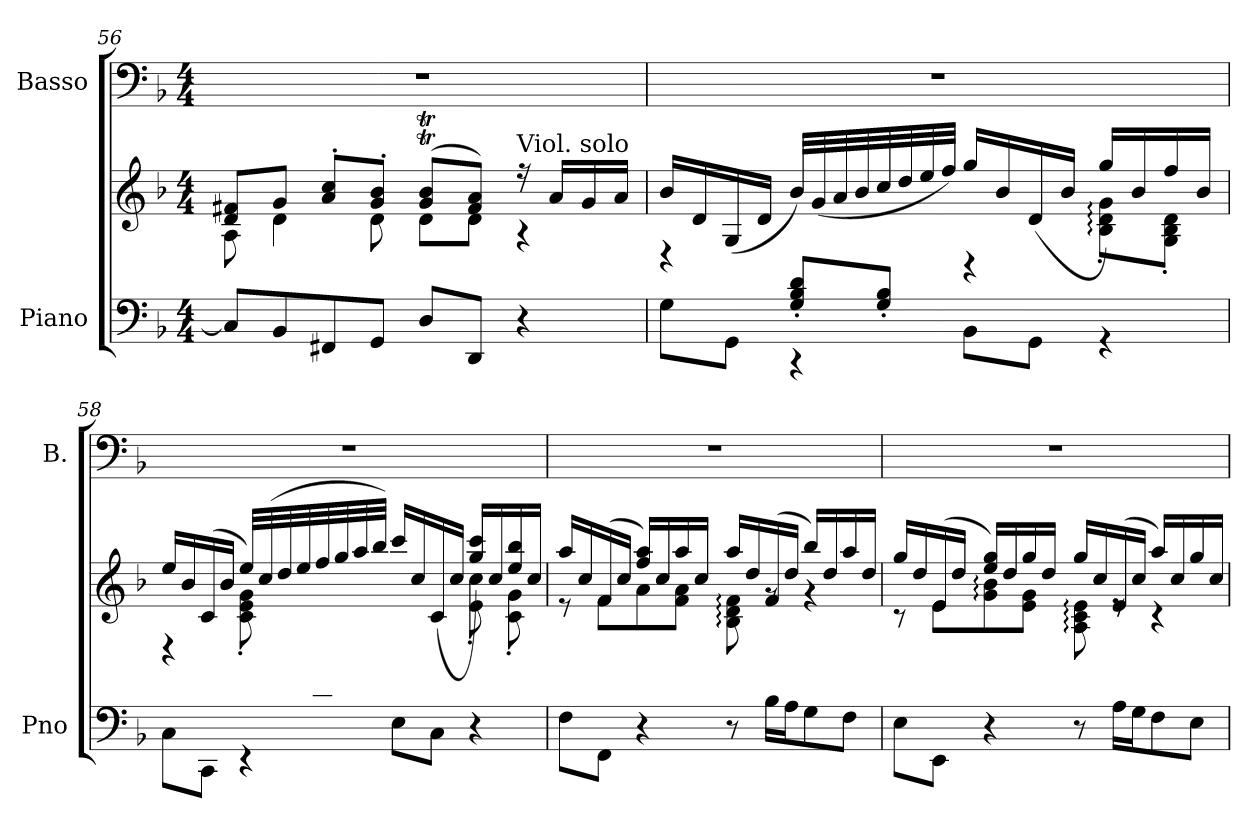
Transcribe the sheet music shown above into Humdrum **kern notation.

**kern	**kern	**kern
*part2	*part2	*part1
*staff3	*staff2	*staff1
*I"Piano	*	*I"Basso
*I'Pno	*	*I'B.
*clefF4	*clefG2	*clefF4
*k[b-]	*k[b-]	*k[b-]
*M4/4	*M4/4	*M4/4
=56	=56	=56
*	*^	*
8C/L]	8d/ 8f#X/L	8A\	1r
8BB-/	8g/J	4d\	.
8FF#X/	8a/' 8cc/'L	.	.
8GG/J	8g/' 8b-/'J	8d\	.
8D/L	(8g/T 8b-/TL	8d\L	.
8DD/J	8f#/ 8a/J)	8d\J	.
!	!LO:TX:a:t=Viol. solo	!	!
4r	16r	4r	.
.	16a/LL	.	.
.	16g/	.	.
.	16a/JJ	.	.
!!LO:LB:g=z
=57	=57	=57	=57
*^	*	*	*
8G\L	4rb	16b-/LL	2.ryy	1r
.	.	16d/	.	.
8GG\J	.	(16G/	.	.
.	.	16d/JJ	.	.
4rCC	8G/' 8B-/' 8d/'L	32b-/LLL)	.	.
.	.	(32g/	.	.
.	.	32a/	.	.
.	.	32b-/	.	.
.	8G/' 8B-/'J	32cc/	.	.
.	.	32dd/	.	.
.	.	32ee/	.	.
.	.	32ff/JJJ)	.	.
8BB-\L	4rg	16gg/LL	.	.
.	.	16b-/	.	.
8GG\J	.	(16d/	.	.
.	.	16b-/JJ	.	.
4rGG	4ryy	16gg/LL)	8B-\:' 8d\:' 8g\:'L	.
.	.	16b-/	.	.
.	.	16ff/	8G\' 8B-\' 8d\'J	.
.	.	16b-/JJ	.	.
=58	=58	=58	=58	=58
4.ryy	8C\L	16ee/LL	4r	1r
.	.	16b-/	.	.
.	8CC\J	(16c/	.	.
.	.	16b-/JJ	.	.
.	4rEE	32ee/LLL)	8c\' 8e\' 8g\'L	.
.	.	(32cc/	.	.
.	.	32dd/	.	.
.	.	32ee/	.	.
8C/' 8E/' 8c/'J	.	32ff/	4.ryy	.
.	.	32gg/	.	.
.	.	32aa/	.	.
.	.	32bb-/JJJ)	.	.
2ryy	8E\L	16ccc/LL	.	.
.	.	16cc/	.	.
.	8C\J	(16c::/	.	.
.	.	16cc/JJ	.	.
.	4r	16gg/ 16ccc/LL)	8e\' 8cc\'L	.
.	.	16cc/	.	.
.	.	16ee/ 16bb-/	8c\' 8g\'J	.
.	.	16cc/JJ	.	.
*v	*v	*	*	*
!!LO:LB:g=z
=59	=59	=59	=59
8F\L	16aa/LL	8r	1r
.	16cc/	.	.
8FF\J	(>16f/	8f\L	.
.	16cc/JJ	.	.
4r	16ff/ 16aa/LL)	8a::\	.
.	16cc/	.	.
.	16aa/	8f\ 8a\J	.
.	16cc/JJ	.	.
8r	16aa/LL	8B-\: 8d\: 8f\:	.
.	16dd/	.	.
16B-\LL	(>16f/	8rg	.
16A\J	16dd/JJ	.	.
8G\	16bb-/LL)	4rg	.
.	16dd/	.	.
8F\J	16aa/	.	.
.	16dd/JJ	.	.
=60	=60	=60	=60
8E\L	16gg/LL	8r	1r
.	16dd/	.	.
8EE\J	(>16e/	8e\L	.
.	16dd/JJ	.	.
4r	16ee/ 16gg/LL)	8g\: 8b-\:	.
.	16dd/	.	.
.	16gg/	8e\ 8g\J	.
.	16dd/JJ	.	.
8r	16gg/LL	8A\: 8c\: 8e\:	.
.	16cc/	.	.
16A\LL	(>16e/	8re	.
16G\J	16cc/JJ	.	.
8F\	16aa/LL)	4r	.
.	16cc/	.	.
8E\J	16gg/	.	.
.	16cc/JJ	.	.
*	*v	*v	*
=	=	=
*-	*-	*-
